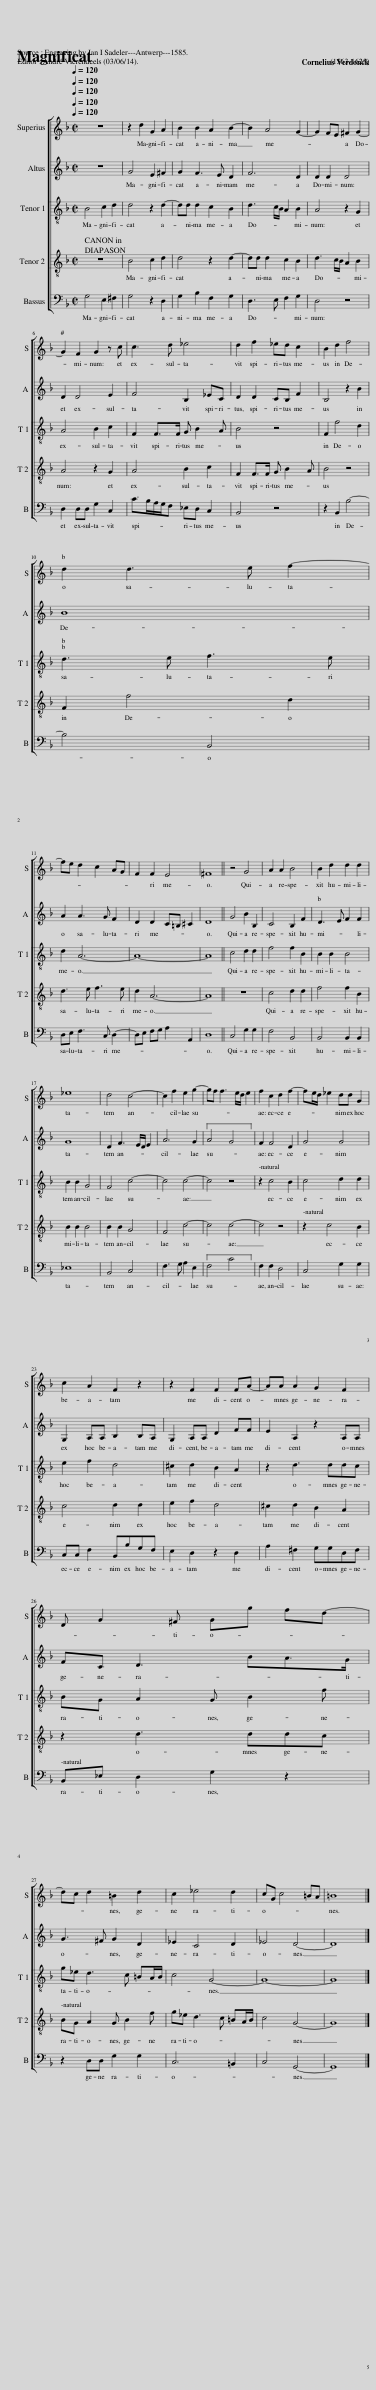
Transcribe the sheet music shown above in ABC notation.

X:1
%%score [ 1 2 [ 3 4 ] 5 ]
L:1/8
Q:1/4=120
M:2/2
I:linebreak $
K:F
V:1 treble
V:2 treble
V:3 treble-8
V:4 treble-8
V:5 bass
V:1
 z8 | z2 d2 G2 A2 | B2 B2 A2 B2- | B2 A4 G2- | G2 FE ^F2 G2- |$ %5
 G2 F2 G2 z c | c3 d _e4 | d2 f2 _ed c2 | B2 d2 f4 |$ d2 d3 e f2- |$ %10
 fe d2 c2 AG | F2 F2 E4 | ^F8 || z4 G4 | A2 A2 B4 | %15
 B2 d2 d2 d2 |$ _e8 | d4 c4- | c2 f2 e2 g2- | gf f3 e/d/ e2 | %20
 f2 c2 d2 f2- | fe/d/ _e2 dd G2 |$ c2 A2 F2 z2 | z2 F2 F2 FA- | AA A2 G2 F2 |$ %25
 D G2 ^F Gg fd- |$ dc d2 =B2 d2 | c2 _e4 d2 | cG c4 =BA | =B8 |] %30
V:2
 z8 | G4 E2 ^F2 | G2 F3 E D2 | F6 D2 | D2 D2 D4 |$ %5
 D2 D4 E2 | F4 B,2 _EC | D2 D2 CB, F2 | B,4 z2 B2 |$ B8 |$ %10
 A2 A3 G F2 | D2 D2 C=B, ^C2 | D8 || G4 B2 B,2 | C4 B,2 F2 | %15
 D3 E F2 F2 |$ G8 | D2 F3 E/D/ E2 | A6 G2 | A4 G4 | %20
 F2 F4 D2 | G4 G4 |$ G,2 A,A, B,2 B,A, | G,2 A,A, D2 FF | E2 A,2 z2 A,A, |$ %25
 FC D3 BA>G |$ G3 ^F G2 D2 | _E2 C4 D2 | _E4 D4- | D8 |] %30
V:3
 B4 c2 d2 | d4 z2 d2- | dd d2 c2 B2 | d3 c/B/ A2 B2 | A4 z2 G2 |$ %5
 A4 B2 c2 | F2 F>F G B2 A | B4 z4 | F2 f4 d2 |$ d3 e f3 e |$ %10
 d2 A6- | A8- | A8 || c4 d2 d2 | f4 f2 B2 | %15
 B2 B2 B4 |$ B2 B2 G4 | F4 c4- | c4 c4- | c4 z4 | %20
 z2 c4 B2 | c4 d2 d2 |$ e2 f2 d4 | ^c2 d2 B2 A2 | z2 d3 ddc |$ %25
 BG A2 G B2 f |$ g_e d3 c =BA/B/ | c4 G4- | G8- | G8 |] %30
V:4
 z8 | B4 c2 d2 | d4 z2 d2- | dd d2 c2 B2 | d3 c/B/ A2 B2 |$ %5
 A4 z2 G2 | A4 B2 c2 | F2 F>F G B2 A | B4 z4 |$ F2 f4 d2 |$ %10
 d3 e f3 e | d2 A6- | A8 || z8 | c4 d2 d2 | %15
 f4 f2 B2 |$ B2 B2 B4 | B2 B2 G4 | F4 c4- | c4 c4- | %20
 c4 z4 | z2 c4 B2 |$ c4 d2 d2 | e2 f2 d4 | ^c2 d2 B2 A2 |$ %25
 z2 d3 ddc |$ BG A2 G B2 f | g_e d3 c =BA/B/ | c4 G4- | G8 |] %30
V:5
 G,4 E,2 ^F,2 | G,4 z2 D,2 | G,2 B,2 F,2 G,2 | D,3 E, F,2 G,2 | D,4 z4 |$ %5
 D,2 D,D, G,2 C,2 | C>B,A,/G,/F, _E,D, C,2 | B,,4 z4 | z2 B,,2 B,4- |$ B,4 B,,4 |$ %10
 D,E, F,3 C, D,2- | D,E, F,G, A,2 A,,2 | D,8 || C,4 G,2 G,2 | F,4 B,,4 | %15
 B,,4 B,,2 B,,2 |$ _E,8 | B,,4 C,4 | F,3 G, A,2 E,2 | F,4 C4 | %20
 F,2 F,2 D,4 | C,4 G,2 G,2 |$ C,C, F,2 B,,B,G,F, | E,2 D,2 z2 D,2 | A,2 ^F,2 G,G,D,F, |$ %25
 B,,_E, D,2 G,2 z2 |$ z2 D,D, G,2 G,2 | C,6 =B,,2 | C,4 G,,4- | G,,8 |] %30
